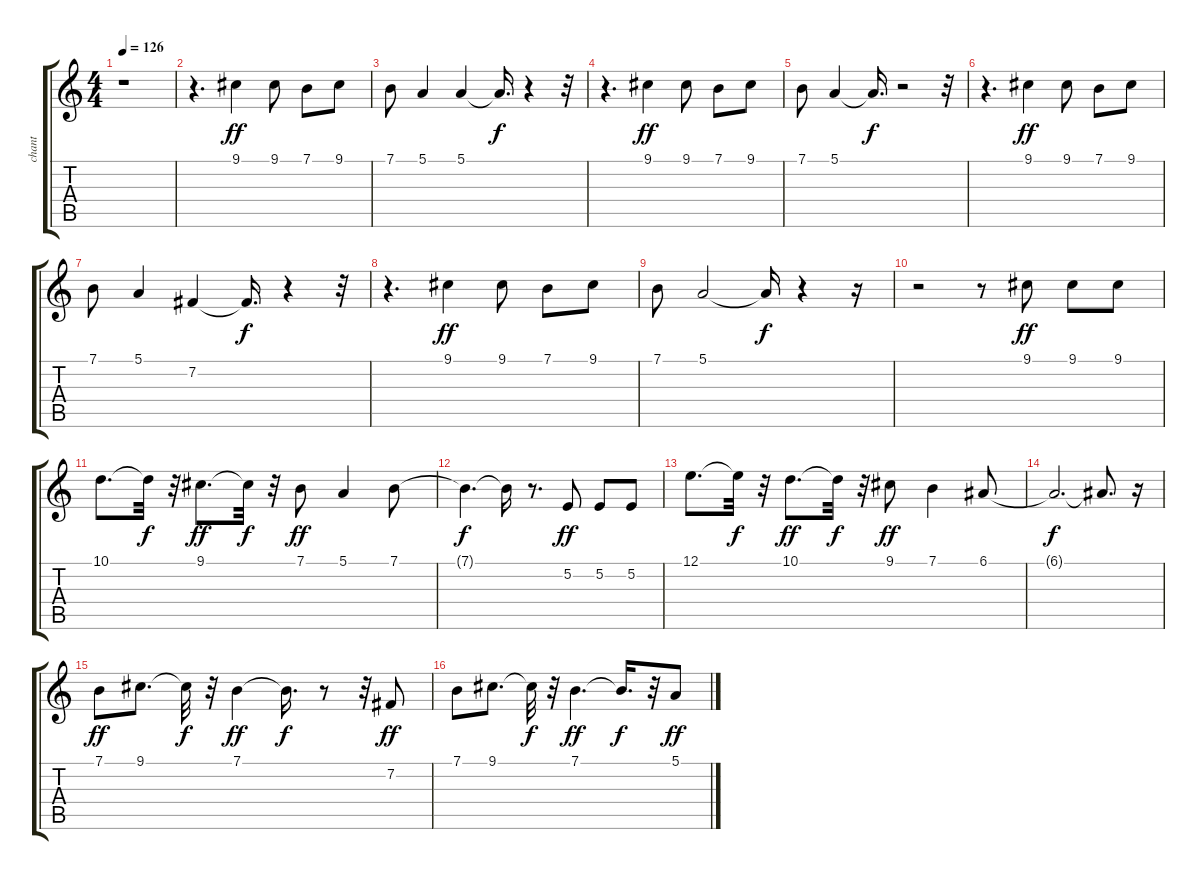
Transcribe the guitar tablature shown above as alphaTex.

\track ("chant" "chant") {instrument trumpet}
\staff {score tabs}
\tuning (E4 B3 G3 D3 A2 E2) {hide}
\ts (4 4)
\tempo 126
\clef g2
\ks c
r.1{dy ff} |
r.4{d} 9.1.4 9.1.8 7.1.8 9.1.8 |
7.1.8 5.1.4 5.1.4 5.1{t}.16{d dy f} r.4 r.32 |
r.4{d} 9.1.4{dy ff} 9.1.8 7.1.8 9.1.8 |
7.1.8 5.1.4 5.1{t}.16{d dy f} r.2 r.32 |
r.4{d} 9.1.4{dy ff} 9.1.8 7.1.8 9.1.8 |
7.1.8 5.1.4 7.2.4 7.2{t}.16{d dy f} r.4 r.32 |
r.4{d} 9.1.4{dy ff} 9.1.8 7.1.8 9.1.8 |
7.1.8 5.1.2 5.1{t}.16{dy f} r.4 r.16 |
r.2 r.8 9.1.8{dy ff} 9.1.8 9.1.8 |
10.1.8{d} 10.1{t}.32{dy f} r.32 9.1.8{d dy ff} 9.1{t}.32{dy f} r.32 7.1.8{dy ff} 5.1.4 7.1.8 |
7.1{t}.4{d dy f} 7.1{t}.16 r.8{d} 5.2.8{dy ff} 5.2.8 5.2.8 |
12.1.8{d} 12.1{t}.32{dy f} r.32 10.1.8{d dy ff} 10.1{t}.32{dy f} r.32 9.1.8{dy ff} 7.1.4 6.1.8 |
6.1{t}.2{d dy f} 6.1{t}.8{d} r.16 |
7.1.8{dy ff} 9.1.8{d} 9.1{t}.32{dy f} r.32 7.1.4{dy ff} 7.1{t}.16{d dy f} r.8 r.32 7.2.8{dy ff} |
7.1.8 9.1.8{d} 9.1{t}.32{dy f} r.32 7.1.4{d dy ff} 7.1{t}.16{d dy f} r.32 5.1.8{dy ff}
